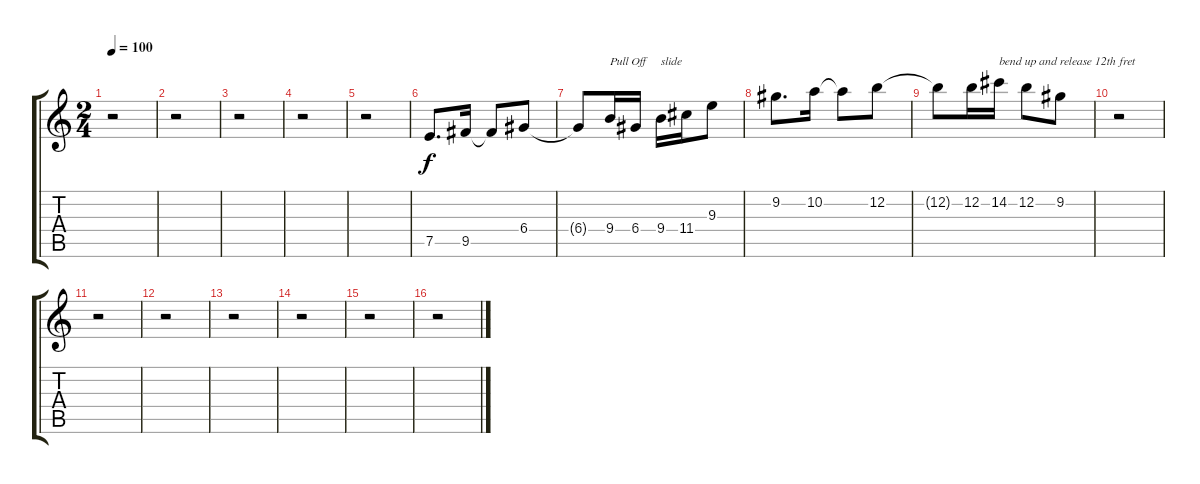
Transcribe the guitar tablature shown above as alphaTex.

\track "" {instrument electricguitarjazz}
\staff {score tabs}
\tuning (E4 B3 G3 D3 A2 E2) {hide}
\ts (2 4)
\tempo 100
\clef g2
\ks c
r.2{dy f} |
r.2 |
r.2 |
r.2 |
r.2 |
7.5.8{d} 9.5.16 9.5{t}.8 6.4.8 |
6.4{t}.8 9.4.16{txt "Pull Off"} 6.4.16 9.4.16{txt "slide"} 11.4.16 9.3.8 |
9.2.8{d} 10.2.16 10.2{t}.8 12.2.8 |
12.2{t}.8 12.2.16 14.2.16{txt "bend up and release 12th fret"} 12.2.8 9.2.8 |
r.2 |
r.2 |
r.2 |
r.2 |
r.2 |
r.2 |
r.2
